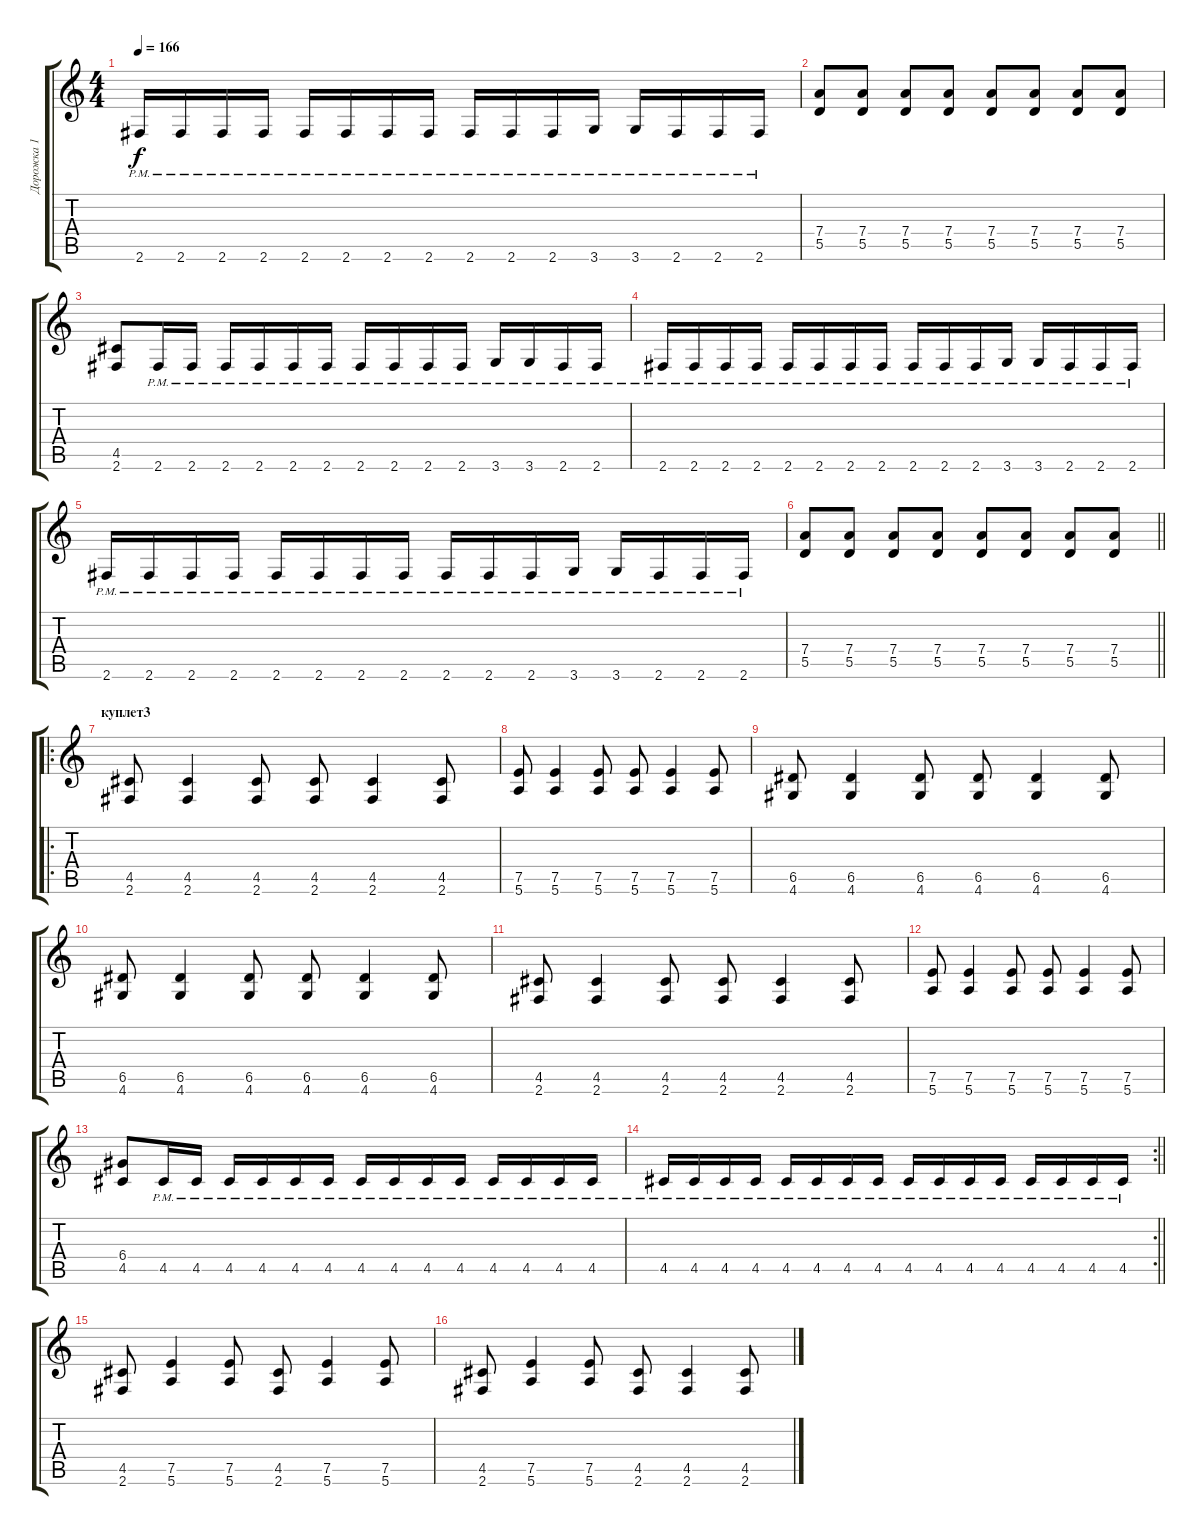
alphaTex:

\track ("Дорожка 1" "Дорожка 1") {instrument distortionguitar}
\staff {score tabs}
\tuning (E4 B3 G3 D3 A2 E2) {hide}
\ts (4 4)
\tempo 166
\clef g2
\ks c
2.6{pm}.16{dy f} 2.6{pm}.16 2.6{pm}.16 2.6{pm}.16 2.6{pm}.16 2.6{pm}.16 2.6{pm}.16 2.6{pm}.16 2.6{pm}.16 2.6{pm}.16 2.6{pm}.16 3.6{pm}.16 3.6{pm}.16 2.6{pm}.16 2.6{pm}.16 2.6{pm}.16 |
(7.4 5.5).8 (7.4 5.5).8 (7.4 5.5).8 (7.4 5.5).8 (7.4 5.5).8 (7.4 5.5).8 (7.4 5.5).8 (7.4 5.5).8 |
(4.5 2.6).8 2.6{pm}.16 2.6{pm}.16 2.6{pm}.16 2.6{pm}.16 2.6{pm}.16 2.6{pm}.16 2.6{pm}.16 2.6{pm}.16 2.6{pm}.16 2.6{pm}.16 3.6{pm}.16 3.6{pm}.16 2.6{pm}.16 2.6{pm}.16 |
2.6{pm}.16 2.6{pm}.16 2.6{pm}.16 2.6{pm}.16 2.6{pm}.16 2.6{pm}.16 2.6{pm}.16 2.6{pm}.16 2.6{pm}.16 2.6{pm}.16 2.6{pm}.16 3.6{pm}.16 3.6{pm}.16 2.6{pm}.16 2.6{pm}.16 2.6{pm}.16 |
2.6{pm}.16 2.6{pm}.16 2.6{pm}.16 2.6{pm}.16 2.6{pm}.16 2.6{pm}.16 2.6{pm}.16 2.6{pm}.16 2.6{pm}.16 2.6{pm}.16 2.6{pm}.16 3.6{pm}.16 3.6{pm}.16 2.6{pm}.16 2.6{pm}.16 2.6{pm}.16 |
\barLineRight lightlight
(7.4 5.5).8 (7.4 5.5).8 (7.4 5.5).8 (7.4 5.5).8 (7.4 5.5).8 (7.4 5.5).8 (7.4 5.5).8 (7.4 5.5).8 |
\ro
\section ("" "куплет3")
(4.5 2.6).8 (4.5 2.6).4 (4.5 2.6).8 (4.5 2.6).8 (4.5 2.6).4 (4.5 2.6).8 |
(7.5 5.6).8 (7.5 5.6).4 (7.5 5.6).8 (7.5 5.6).8 (7.5 5.6).4 (7.5 5.6).8 |
(6.5 4.6).8 (6.5 4.6).4 (6.5 4.6).8 (6.5 4.6).8 (6.5 4.6).4 (6.5 4.6).8 |
(6.5 4.6).8 (6.5 4.6).4 (6.5 4.6).8 (6.5 4.6).8 (6.5 4.6).4 (6.5 4.6).8 |
(4.5 2.6).8 (4.5 2.6).4 (4.5 2.6).8 (4.5 2.6).8 (4.5 2.6).4 (4.5 2.6).8 |
(7.5 5.6).8 (7.5 5.6).4 (7.5 5.6).8 (7.5 5.6).8 (7.5 5.6).4 (7.5 5.6).8 |
(6.4 4.5).8 4.5{pm}.16 4.5{pm}.16 4.5{pm}.16 4.5{pm}.16 4.5{pm}.16 4.5{pm}.16 4.5{pm}.16 4.5{pm}.16 4.5{pm}.16 4.5{pm}.16 4.5{pm}.16 4.5{pm}.16 4.5{pm}.16 4.5{pm}.16 |
\rc 2
\barLineRight lightlight
4.5{pm}.16 4.5{pm}.16 4.5{pm}.16 4.5{pm}.16 4.5{pm}.16 4.5{pm}.16 4.5{pm}.16 4.5{pm}.16 4.5{pm}.16 4.5{pm}.16 4.5{pm}.16 4.5{pm}.16 4.5{pm}.16 4.5{pm}.16 4.5{pm}.16 4.5{pm}.16 |
(4.5 2.6).8 (7.5 5.6).4 (7.5 5.6).8 (4.5 2.6).8 (7.5 5.6).4 (7.5 5.6).8 |
(4.5 2.6).8 (7.5 5.6).4 (7.5 5.6).8 (4.5 2.6).8 (4.5 2.6).4 (4.5 2.6).8
